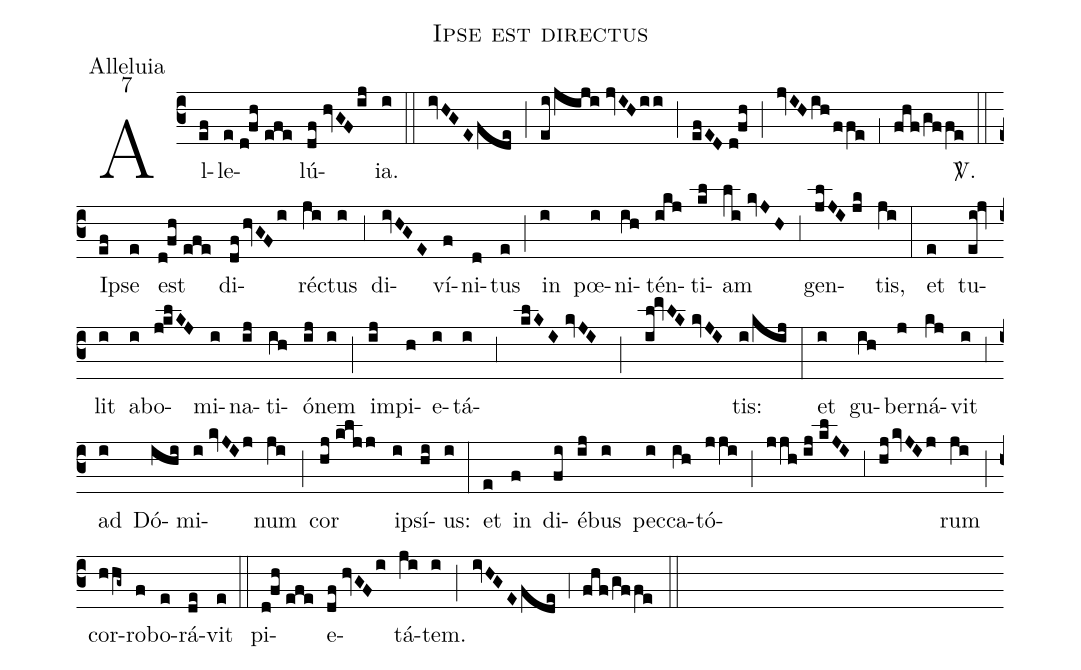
name:Ipse est directus;
office-part:Alleluia;
mode:7;
%%
(c3) Al(ef)le(e//d!fh//efe)lú(df//hvGF/ij)ia.(i) (::) (ivHGE/fde) (;) (ei/jiji//jvIHii) (;) (efED//d!fh) (;) (jvIH/ih/ffe) (;1) (fhf/gffe) <sp>V/</sp>.(::) I(ef)pse(e) est(d!fh//efe) di(df/hvGFi)ré(ji)ctus(i) (;3) di(ivHGE)ví(f)ni(d)tus(e) (;) in(i) pœ(i)ni(ih)tén(ikj)ti(kl)am(li//kvJH) (;3) gen(jlJI//jk)tis,(ji) (:) et(e) tu(ei!jv)lit(i) a(i)bo(j!klKJ)mi(i)na(ij)ti(ih)ó(ij)nem(i) (;) im(ij)pi(h)e(i)tá(i;3klKI//kvJI;il!mvLK//kvJI)tis:(i/kij) (:) et(i) gu(ih)ber(j)ná(kj)vit(i) (;3) ad(i) Dó(ihi)mi(i//kvJIj)num(ji) (;) cor(hj//kljj) i(i)psí(hi)us:(i) (:) et(e) in(f) di(fi)é(ij)bus(i) pec(i)ca(ih)tó(jji;jjh//ij//klJI;3hj/kvJIj)rum(ji) (;) cor(hhg~)ro(f)bo(e)rá(de)vit(e) (::) pi(d!fh//efe)e(df//hvGFi)tá(ji)tem.(i) (;) (ivHGE/fde) (;4) (fhf/gffe) (::)
